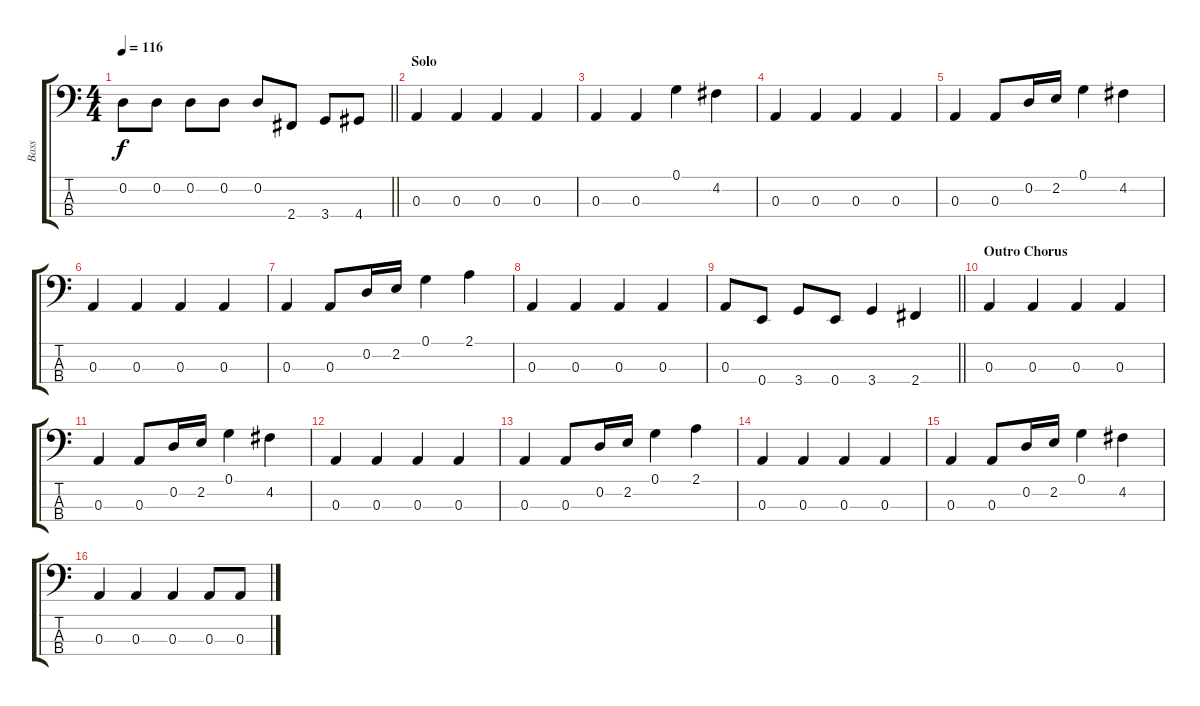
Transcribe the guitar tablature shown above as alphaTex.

\track ("Bass" "Bass") {instrument electricbasspick}
\staff {score tabs}
\tuning (G2 D2 A1 E1) {hide}
\ts (4 4)
\tempo 116
\clef f4
\barLineRight lightlight
\ks c
0.2.8{dy f} 0.2.8 0.2.8 0.2.8 0.2.8 2.4.8 3.4.8 4.4.8 |
\section ("" "Solo")
0.3.4 0.3.4 0.3.4 0.3.4 |
0.3.4 0.3.4 0.1.4 4.2.4 |
0.3.4 0.3.4 0.3.4 0.3.4 |
0.3.4 0.3.8 0.2.16 2.2.16 0.1.4 4.2.4 |
0.3.4 0.3.4 0.3.4 0.3.4 |
0.3.4 0.3.8 0.2.16 2.2.16 0.1.4 2.1.4 |
0.3.4 0.3.4 0.3.4 0.3.4 |
\barLineRight lightlight
0.3.8 0.4.8 3.4.8 0.4.8 3.4.4 2.4.4 |
\section ("" "Outro Chorus")
0.3.4 0.3.4 0.3.4 0.3.4 |
0.3.4 0.3.8 0.2.16 2.2.16 0.1.4 4.2.4 |
0.3.4 0.3.4 0.3.4 0.3.4 |
0.3.4 0.3.8 0.2.16 2.2.16 0.1.4 2.1.4 |
0.3.4 0.3.4 0.3.4 0.3.4 |
0.3.4 0.3.8 0.2.16 2.2.16 0.1.4 4.2.4 |
0.3.4 0.3.4 0.3.4 0.3.8 0.3.8
